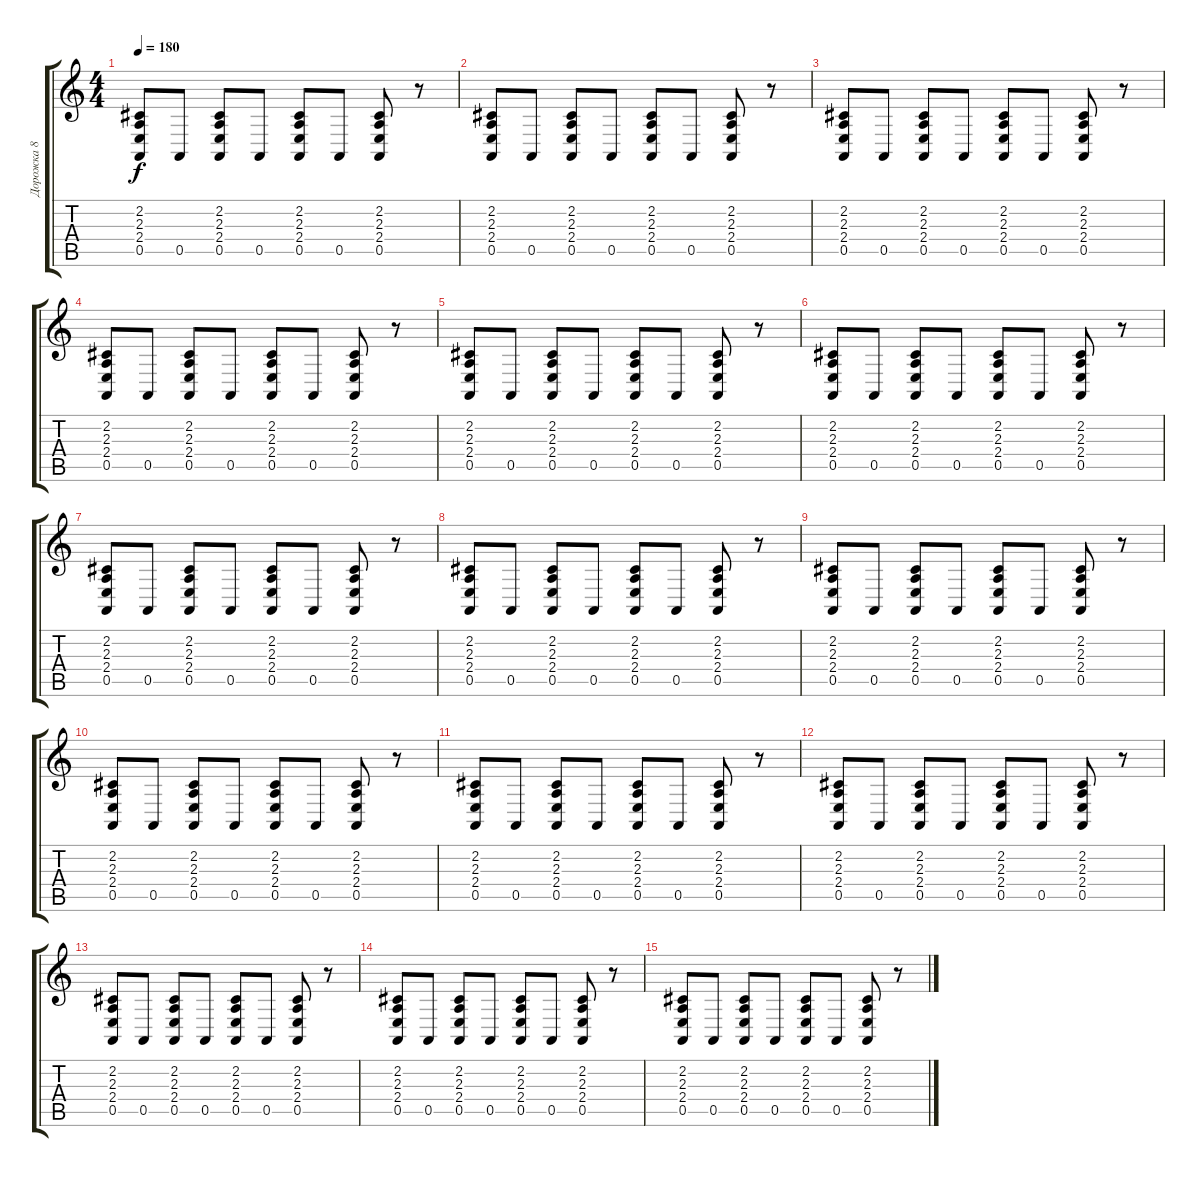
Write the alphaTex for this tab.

\track ("Дорожка 8" "Дорожка 8") {instrument stringensemble1}
\staff {score tabs}
\tuning (E4 B3 G3 D3 A2 E2) {hide}
\ts (4 4)
\tempo 180
\clef g2
\ks c
(2.2 2.3 2.4 0.5).8{dy f} 0.5.8 (2.2 2.3 2.4 0.5).8 0.5.8 (2.2 2.3 2.4 0.5).8 0.5.8 (2.2 2.3 2.4 0.5).8 r.8 |
(2.2 2.3 2.4 0.5).8 0.5.8 (2.2 2.3 2.4 0.5).8 0.5.8 (2.2 2.3 2.4 0.5).8 0.5.8 (2.2 2.3 2.4 0.5).8 r.8 |
(2.2 2.3 2.4 0.5).8 0.5.8 (2.2 2.3 2.4 0.5).8 0.5.8 (2.2 2.3 2.4 0.5).8 0.5.8 (2.2 2.3 2.4 0.5).8 r.8 |
(2.2 2.3 2.4 0.5).8 0.5.8 (2.2 2.3 2.4 0.5).8 0.5.8 (2.2 2.3 2.4 0.5).8 0.5.8 (2.2 2.3 2.4 0.5).8 r.8 |
(2.2 2.3 2.4 0.5).8 0.5.8 (2.2 2.3 2.4 0.5).8 0.5.8 (2.2 2.3 2.4 0.5).8 0.5.8 (2.2 2.3 2.4 0.5).8 r.8 |
(2.2 2.3 2.4 0.5).8 0.5.8 (2.2 2.3 2.4 0.5).8 0.5.8 (2.2 2.3 2.4 0.5).8 0.5.8 (2.2 2.3 2.4 0.5).8 r.8 |
(2.2 2.3 2.4 0.5).8 0.5.8 (2.2 2.3 2.4 0.5).8 0.5.8 (2.2 2.3 2.4 0.5).8 0.5.8 (2.2 2.3 2.4 0.5).8 r.8 |
(2.2 2.3 2.4 0.5).8 0.5.8 (2.2 2.3 2.4 0.5).8 0.5.8 (2.2 2.3 2.4 0.5).8 0.5.8 (2.2 2.3 2.4 0.5).8 r.8 |
(2.2 2.3 2.4 0.5).8 0.5.8 (2.2 2.3 2.4 0.5).8 0.5.8 (2.2 2.3 2.4 0.5).8 0.5.8 (2.2 2.3 2.4 0.5).8 r.8 |
(2.2 2.3 2.4 0.5).8 0.5.8 (2.2 2.3 2.4 0.5).8 0.5.8 (2.2 2.3 2.4 0.5).8 0.5.8 (2.2 2.3 2.4 0.5).8 r.8 |
(2.2 2.3 2.4 0.5).8 0.5.8 (2.2 2.3 2.4 0.5).8 0.5.8 (2.2 2.3 2.4 0.5).8 0.5.8 (2.2 2.3 2.4 0.5).8 r.8 |
(2.2 2.3 2.4 0.5).8 0.5.8 (2.2 2.3 2.4 0.5).8 0.5.8 (2.2 2.3 2.4 0.5).8 0.5.8 (2.2 2.3 2.4 0.5).8 r.8 |
(2.2 2.3 2.4 0.5).8 0.5.8 (2.2 2.3 2.4 0.5).8 0.5.8 (2.2 2.3 2.4 0.5).8 0.5.8 (2.2 2.3 2.4 0.5).8 r.8 |
(2.2 2.3 2.4 0.5).8 0.5.8 (2.2 2.3 2.4 0.5).8 0.5.8 (2.2 2.3 2.4 0.5).8 0.5.8 (2.2 2.3 2.4 0.5).8 r.8 |
(2.2 2.3 2.4 0.5).8 0.5.8 (2.2 2.3 2.4 0.5).8 0.5.8 (2.2 2.3 2.4 0.5).8 0.5.8 (2.2 2.3 2.4 0.5).8 r.8
